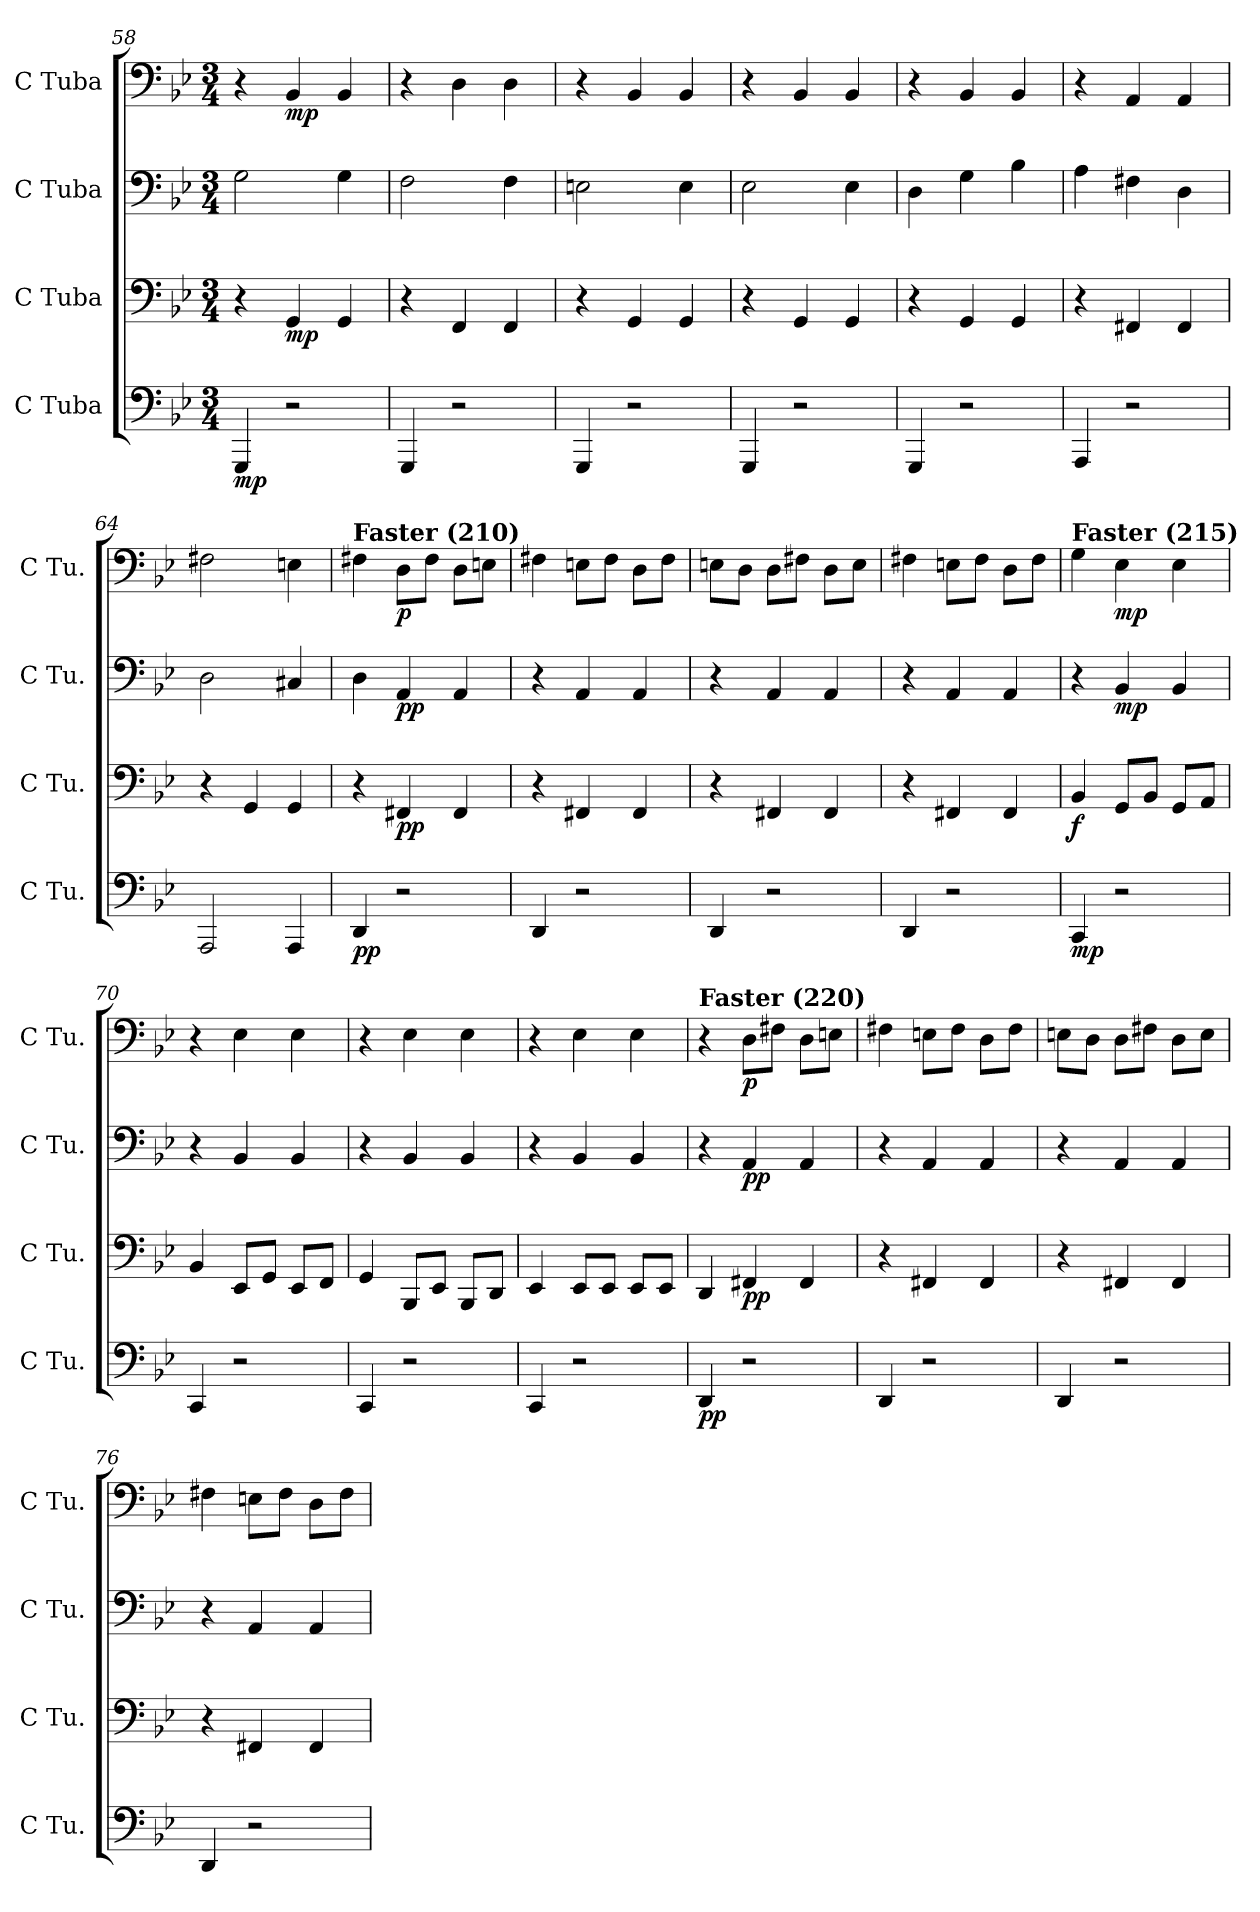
**kern	**dynam	**kern	**dynam	**kern	**dynam	**kern	**dynam
*part4	*part4	*part3	*part3	*part2	*part2	*part1	*part1
*staff4	*staff4	*staff3	*staff3	*staff2	*staff2	*staff1	*staff1
*I"C Tuba	*	*I"C Tuba	*	*I"C Tuba	*	*I"C Tuba	*
*I'C Tu.	*	*I'C Tu.	*	*I'C Tu.	*	*I'C Tu.	*
*clefF4	*	*clefF4	*	*clefF4	*	*clefF4	*
*k[b-e-]	*	*k[b-e-]	*	*k[b-e-]	*	*k[b-e-]	*
*M3/4	*	*M3/4	*	*M3/4	*	*M3/4	*
=58	=58	=58	=58	=58	=58	=58	=58
!	!LO:DY:b	!	!	!	!	!	!
4GGG/	mp	4r	.	2G\	.	4r	.
!	!	!	!LO:DY:b	!	!	!	!LO:DY:b
2r	.	4GG/	mp	.	.	4BB-/	mp
.	.	4GG/	.	4G\	.	4BB-/	.
=59	=59	=59	=59	=59	=59	=59	=59
4GGG/	.	4r	.	2F\	.	4r	.
2r	.	4FF/	.	.	.	4D\	.
.	.	4FF/	.	4F\	.	4D\	.
=60	=60	=60	=60	=60	=60	=60	=60
4GGG/	.	4r	.	2En\	.	4r	.
2r	.	4GG/	.	.	.	4BB-/	.
.	.	4GG/	.	4E\	.	4BB-/	.
=61	=61	=61	=61	=61	=61	=61	=61
4GGG/	.	4r	.	2E-\	.	4r	.
2r	.	4GG/	.	.	.	4BB-/	.
.	.	4GG/	.	4E-\	.	4BB-/	.
!!LO:PB:g=z
=62	=62	=62	=62	=62	=62	=62	=62
4GGG/	.	4r	.	4D\	.	4r	.
2r	.	4GG/	.	4G\	.	4BB-/	.
.	.	4GG/	.	4B-\	.	4BB-/	.
=63	=63	=63	=63	=63	=63	=63	=63
4AAA/	.	4r	.	4A\	.	4r	.
2r	.	4FF#X/	.	4F#X\	.	4AA/	.
.	.	4FF#/	.	4D\	.	4AA/	.
=64	=64	=64	=64	=64	=64	=64	=64
2AAA/	.	4r	.	2D\	.	2F#X\	.
.	.	4GG/	.	.	.	.	.
4AAA/	.	4GG/	.	4C#X/	.	4En\	.
=65	=65	=65	=65	=65	=65	=65	=65
!	!	!	!	!	!	!LO:TX:a:B:t=Faster (210)	!
!	!LO:DY:b	!	!	!	!	!	!
4DD/	pp	4r	.	4D\	.	4F#X\	.
!	!	!	!LO:DY:b	!	!LO:DY:b	!	!LO:DY:b
2r	.	4FF#X/	pp	4AA/	pp	8D\L	p
.	.	.	.	.	.	8F#\J	.
.	.	4FF#/	.	4AA/	.	8D\L	.
.	.	.	.	.	.	8En\J	.
=66	=66	=66	=66	=66	=66	=66	=66
4DD/	.	4r	.	4r	.	4F#X\	.
2r	.	4FF#X/	.	4AA/	.	8En\L	.
.	.	.	.	.	.	8F#\J	.
.	.	4FF#/	.	4AA/	.	8D\L	.
.	.	.	.	.	.	8F#\J	.
=67	=67	=67	=67	=67	=67	=67	=67
4DD/	.	4r	.	4r	.	8En\L	.
.	.	.	.	.	.	8D\J	.
2r	.	4FF#X/	.	4AA/	.	8D\L	.
.	.	.	.	.	.	8F#X\J	.
.	.	4FF#/	.	4AA/	.	8D\L	.
.	.	.	.	.	.	8E\J	.
=68	=68	=68	=68	=68	=68	=68	=68
4DD/	.	4r	.	4r	.	4F#X\	.
2r	.	4FF#X/	.	4AA/	.	8En\L	.
.	.	.	.	.	.	8F#\J	.
.	.	4FF#/	.	4AA/	.	8D\L	.
.	.	.	.	.	.	8F#\J	.
=69	=69	=69	=69	=69	=69	=69	=69
!	!	!	!	!	!	!LO:TX:a:B:t=Faster (215)	!
!	!LO:DY:b	!	!LO:DY:b	!	!	!	!
4CC/	mp	4BB-/	f	4r	.	4G\	.
!	!	!	!	!	!LO:DY:b	!	!LO:DY:b
2r	.	8GG/L	.	4BB-/	mp	4E-\	mp
.	.	8BB-/J	.	.	.	.	.
.	.	8GG/L	.	4BB-/	.	4E-\	.
.	.	8AA/J	.	.	.	.	.
!!LO:LB:g=z
=70	=70	=70	=70	=70	=70	=70	=70
4CC/	.	4BB-/	.	4r	.	4r	.
2r	.	8EE-/L	.	4BB-/	.	4E-\	.
.	.	8GG/J	.	.	.	.	.
.	.	8EE-/L	.	4BB-/	.	4E-\	.
.	.	8FF/J	.	.	.	.	.
=71	=71	=71	=71	=71	=71	=71	=71
4CC/	.	4GG/	.	4r	.	4r	.
2r	.	8BBB-/L	.	4BB-/	.	4E-\	.
.	.	8EE-/J	.	.	.	.	.
.	.	8BBB-/L	.	4BB-/	.	4E-\	.
.	.	8DD/J	.	.	.	.	.
=72	=72	=72	=72	=72	=72	=72	=72
4CC/	.	4EE-/	.	4r	.	4r	.
2r	.	8EE-/L	.	4BB-/	.	4E-\	.
.	.	8EE-/J	.	.	.	.	.
.	.	8EE-/L	.	4BB-/	.	4E-\	.
.	.	8EE-/J	.	.	.	.	.
=73	=73	=73	=73	=73	=73	=73	=73
!	!	!	!	!	!	!LO:TX:a:B:t=Faster (220)	!
!	!LO:DY:b	!	!	!	!	!	!
4DD/	pp	4DD/	.	4r	.	4r	.
!	!	!	!LO:DY:b	!	!LO:DY:b	!	!LO:DY:b
2r	.	4FF#X/	pp	4AA/	pp	8D\L	p
.	.	.	.	.	.	8F#X\J	.
.	.	4FF#/	.	4AA/	.	8D\L	.
.	.	.	.	.	.	8En\J	.
=74	=74	=74	=74	=74	=74	=74	=74
4DD/	.	4r	.	4r	.	4F#X\	.
2r	.	4FF#X/	.	4AA/	.	8En\L	.
.	.	.	.	.	.	8F#\J	.
.	.	4FF#/	.	4AA/	.	8D\L	.
.	.	.	.	.	.	8F#\J	.
=75	=75	=75	=75	=75	=75	=75	=75
4DD/	.	4r	.	4r	.	8En\L	.
.	.	.	.	.	.	8D\J	.
2r	.	4FF#X/	.	4AA/	.	8D\L	.
.	.	.	.	.	.	8F#X\J	.
.	.	4FF#/	.	4AA/	.	8D\L	.
.	.	.	.	.	.	8E\J	.
!!LO:LB:g=z
=76	=76	=76	=76	=76	=76	=76	=76
4DD/	.	4r	.	4r	.	4F#X\	.
2r	.	4FF#X/	.	4AA/	.	8En\L	.
.	.	.	.	.	.	8F#\J	.
.	.	4FF#/	.	4AA/	.	8D\L	.
.	.	.	.	.	.	8F#\J	.
=	=	=	=	=	=	=	=
*-	*-	*-	*-	*-	*-	*-	*-
